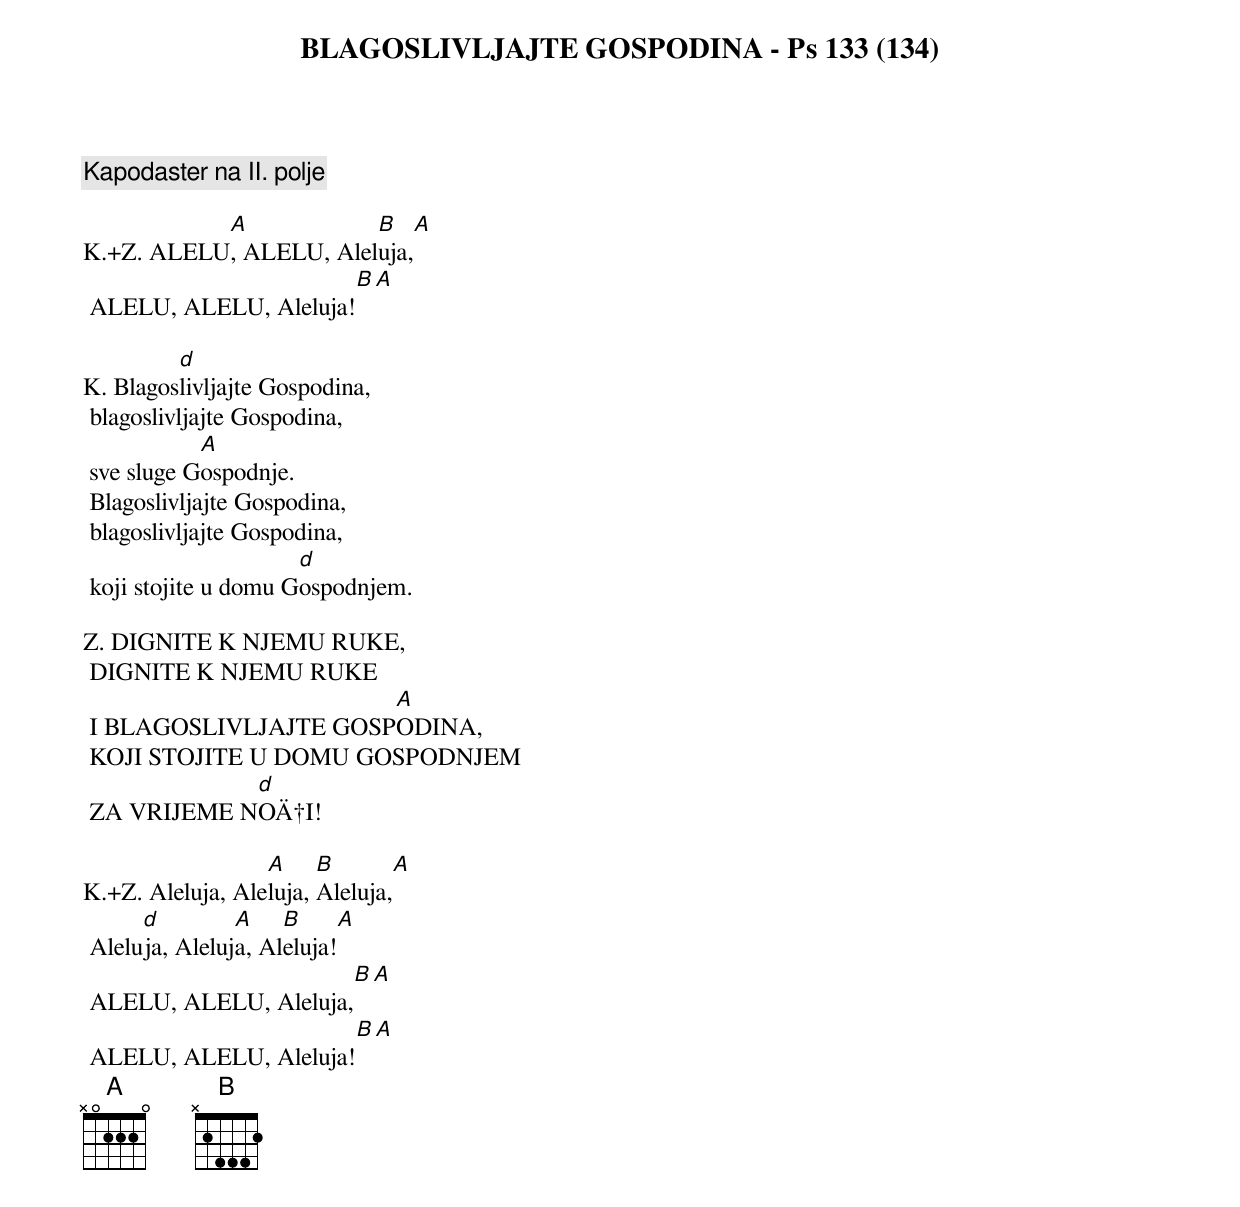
{title: BLAGOSLIVLJAJTE GOSPODINA - Ps 133 (134)}

{comment: Kapodaster na II. polje}

K.+Z.	ALELU[A], ALELU, Alel[B]uja,[A]
	ALELU, ALELU, Aleluja![B][A]

K.	Blagos[d]livljajte Gospodina,
	blagoslivljajte Gospodina,
	sve sluge G[A]ospodnje.
	Blagoslivljajte Gospodina,
	blagoslivljajte Gospodina,
	koji stojite u domu G[d]ospodnjem.

Z.	DIGNITE K NJEMU RUKE,
	DIGNITE K NJEMU RUKE
	I BLAGOSLIVLJAJTE GOSP[A]ODINA,
	KOJI STOJITE U DOMU GOSPODNJEM
	ZA VRIJEME N[d]OÄ†I!

K.+Z.	Aleluja, Ale[A]luja, [B]Aleluja,[A]
	Alelu[d]ja, Aleluj[A]a, Al[B]eluja![A]
	ALELU, ALELU, Aleluja,[B][A]
	ALELU, ALELU, Aleluja![B][A]
